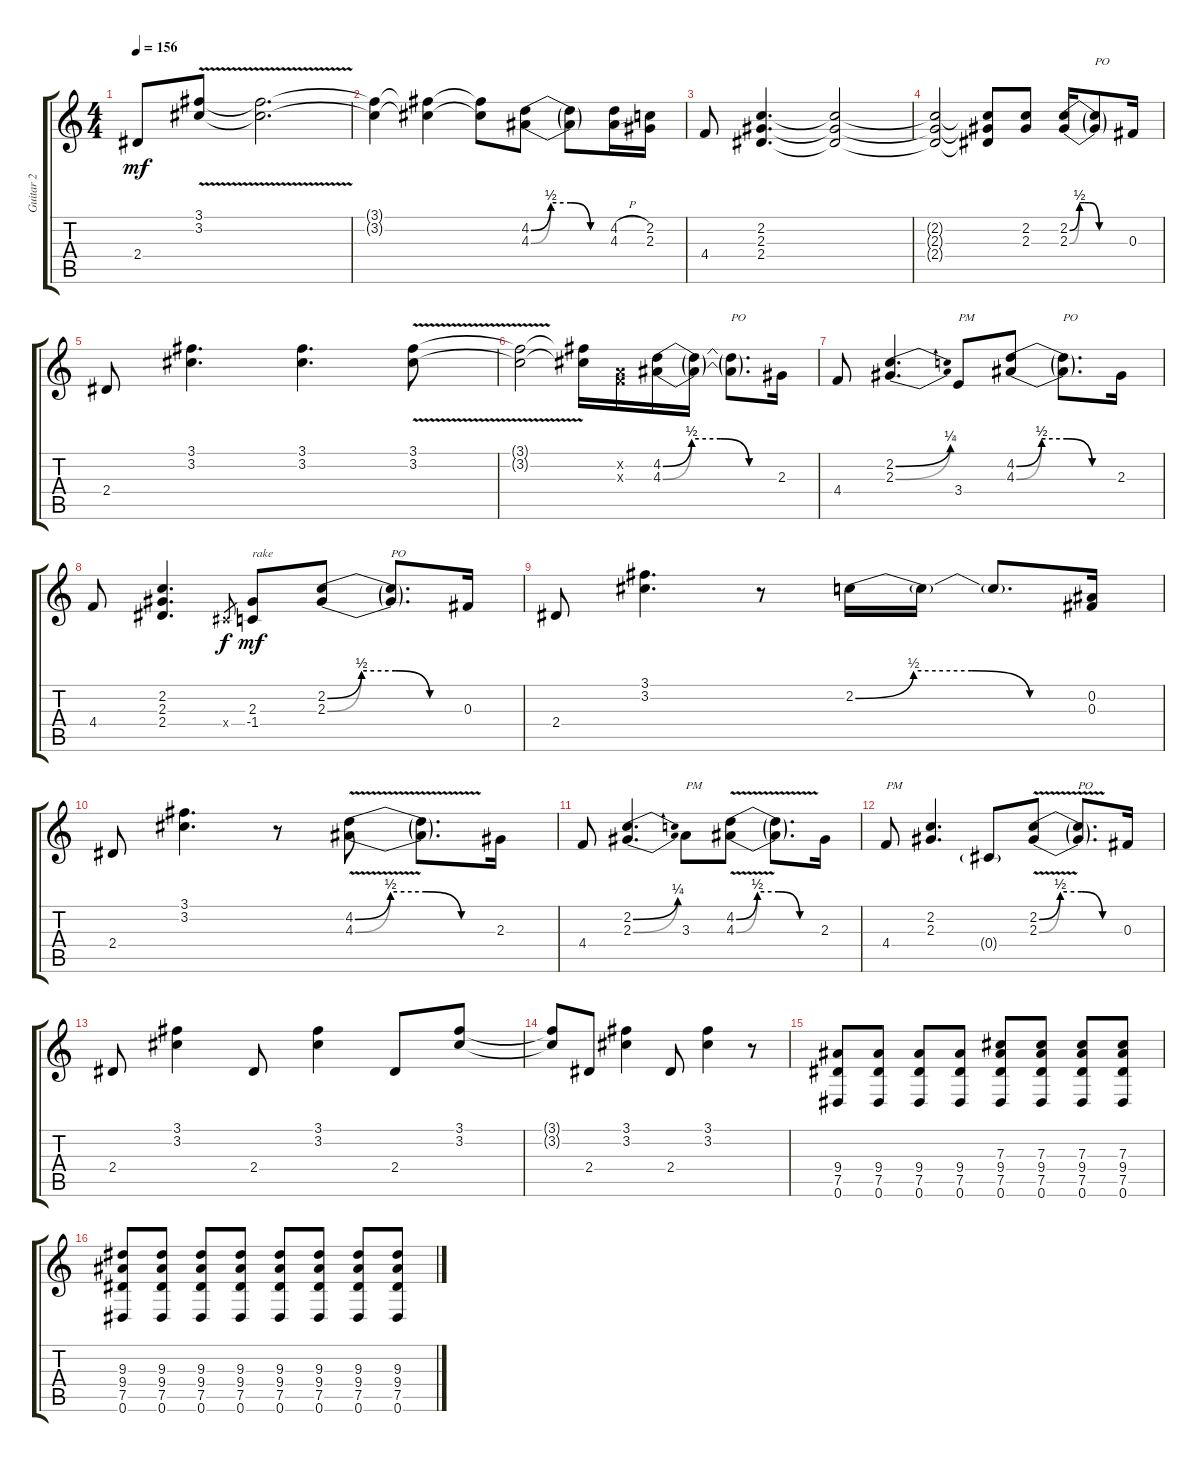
\track ("Guitar 2" "Guitar 2") {instrument overdrivenguitar}
\staff {score tabs}
\tuning (Eb4 Bb3 Gb3 Db3 Ab2 Eb2) {hide}
\ts (4 4)
\tempo 156
\clef g2
\ks c
2.4.8{dy mf} (3.1{v} 3.2{v}).8 (3.1{t} 3.2{t}).2{d} |
(3.1{t} 3.2{t}).4 (3.1{t} 3.2{t}).4 (3.1{t} 3.2{t}).8 (4.2{be (custom 0 0 15 2 30 2 45 0 60 0)} 4.3{be (custom 0 0 15 2 30 2 45 0 60 0)}).8 (4.2{t} 4.3{t}).8 (4.2{h} 4.3{h}).16 (2.2 2.3).16 |
4.4.8 (2.2 2.3 2.4).4{d} (2.2{t} 2.3{t} 2.4{t}).2 |
(2.2{t} 2.3{t} 2.4{t}).2 (2.2{t} 2.3{t} 2.4{t}).8 (2.2 2.3).8 (2.2{be (custom 0 0 10 2 15 2 20 2 30 0 45 0 60 0)} 2.3{be (custom 0 0 10 2 20 2 30 0 45 0 60 0)}).16 (2.2{t} 2.3{t}).8{txt "PO"} 0.3.16 |
2.4.8 (3.1 3.2).4{d} (3.1 3.2).4{d} (3.1{v} 3.2{v}).8 |
(3.1{t} 3.2{t}).2 (3.1{t} 3.2{t}).16 (-1.2{x} -1.3{x}).16 (4.2{be (custom 0 0 15 2 30 2 45 0 60 0)} 4.3{be (custom 0 0 15 2 30 2 45 0 60 0)}).16 (4.2{t} 4.3{t}).16 (4.2{t} 4.3{t}).8{d txt "PO"} 2.3.16 |
4.4.8 (2.2{be (bend 0 0 60 1)} 2.3{be (bend 0 0 60 2)}).4{d} 3.4.8{txt "PM"} (4.2{be (custom 0 0 15 2 30 2 45 0 60 0)} 4.3{be (custom 0 0 15 2 30 2 45 0 60 0)}).8 (4.2{t} 4.3{t}).8{d txt "PO"} 2.3.16 |
4.4.8 (2.2 2.3 2.4).4{d} 0.4{x}.8{gr dy f} (2.3 -1.4).8{txt "rake" dy mf} (2.2{be (custom 0 0 15 2 30 2 45 0 60 0)} 2.3{be (custom 0 0 15 2 30 2 45 0 60 0)}).8 (2.2{t} 2.3{t}).8{d txt "PO"} 0.3.16 |
2.4.8 (3.1 3.2).4{d} r.8 2.2{be (custom 0 0 15 2 30 2 45 0 60 0)}.16 2.2{t}.16 2.2{t}.8{d} (0.2 0.3).16 |
2.4.8 (3.1 3.2).4{d} r.8 (4.2{be (custom 0 0 15 2 30 2 45 0 60 0) v} 4.3{be (custom 0 0 15 2 30 2 45 0 60 0) v}).8 (4.2{t} 4.3{t}).8{d} 2.3.16 |
4.4.8 (2.2{be (bend 0 0 60 1)} 2.3{be (bend 0 0 60 2)}).4{d} 3.3.8{txt "PM"} (4.2{be (custom 0 0 15 2 30 2 45 0 60 0) v} 4.3{be (custom 0 0 15 2 30 2 45 0 60 0) v}).8 (4.2{t} 4.3{t}).8{d} 2.3.16 |
4.4.8{txt "PM"} (2.2 2.3).4{d} 0.4{g}.8 (2.2{be (custom 0 0 15 2 30 2 45 0 60 0) v} 2.3{be (custom 0 0 15 2 30 2 45 0 60 0) v}).8 (2.2{t} 2.3{t}).8{d txt "PO"} 0.3.16 |
2.4.8 (3.1 3.2).4 2.4.8 (3.1 3.2).4 2.4.8 (3.1 3.2).8 |
(3.1{t} 3.2{t}).8 2.4.8 (3.1 3.2).4 2.4.8 (3.1 3.2).4 r.8 |
(9.4 7.5 0.6).8 (9.4 7.5 0.6).8 (9.4 7.5 0.6).8 (9.4 7.5 0.6).8 (7.3 9.4 7.5 0.6).8 (7.3 9.4 7.5 0.6).8 (7.3 9.4 7.5 0.6).8 (7.3 9.4 7.5 0.6).8 |
(9.3 9.4 7.5 0.6).8 (9.3 9.4 7.5 0.6).8 (9.3 9.4 7.5 0.6).8 (9.3 9.4 7.5 0.6).8 (9.3 9.4 7.5 0.6).8 (9.3 9.4 7.5 0.6).8 (9.3 9.4 7.5 0.6).8 (9.3 9.4 7.5 0.6).8
